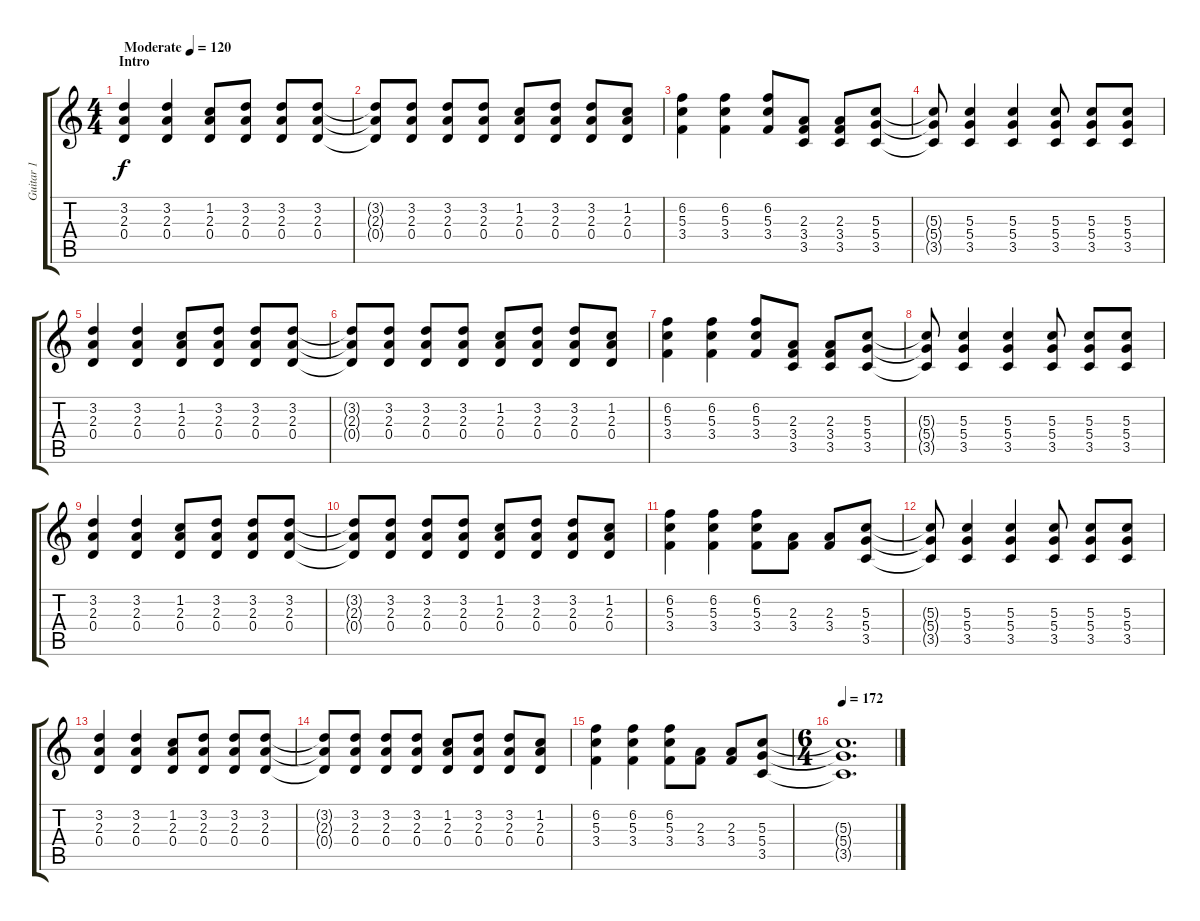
\track ("Guitar 1" "Guitar 1") {instrument distortionguitar}
\staff {score tabs}
\tuning (E4 B3 G3 D3 A2 E2) {hide}
\ts (4 4)
\section ("" "Intro")
\tempo (120 "Moderate")
\clef g2
\ks c
(3.2 2.3 0.4).4{dy f instrument distortionguitar} (3.2 2.3 0.4).4 (1.2 2.3 0.4).8 (3.2 2.3 0.4).8 (3.2 2.3 0.4).8 (3.2 2.3 0.4).8 |
(3.2{t} 2.3{t} 0.4{t}).8 (3.2 2.3 0.4).8 (3.2 2.3 0.4).8 (3.2 2.3 0.4).8 (1.2 2.3 0.4).8 (3.2 2.3 0.4).8 (3.2 2.3 0.4).8 (1.2 2.3 0.4).8 |
(6.2 5.3 3.4).4 (6.2 5.3 3.4).4 (6.2 5.3 3.4).8 (2.3 3.4 3.5).8 (2.3 3.4 3.5).8 (5.3 5.4 3.5).8 |
(5.3{t} 5.4{t} 3.5{t}).8 (5.3 5.4 3.5).4 (5.3 5.4 3.5).4 (5.3 5.4 3.5).8 (5.3 5.4 3.5).8 (5.3 5.4 3.5).8 |
(3.2 2.3 0.4).4 (3.2 2.3 0.4).4 (1.2 2.3 0.4).8 (3.2 2.3 0.4).8 (3.2 2.3 0.4).8 (3.2 2.3 0.4).8 |
(3.2{t} 2.3{t} 0.4{t}).8 (3.2 2.3 0.4).8 (3.2 2.3 0.4).8 (3.2 2.3 0.4).8 (1.2 2.3 0.4).8 (3.2 2.3 0.4).8 (3.2 2.3 0.4).8 (1.2 2.3 0.4).8 |
(6.2 5.3 3.4).4 (6.2 5.3 3.4).4 (6.2 5.3 3.4).8 (2.3 3.4 3.5).8 (2.3 3.4 3.5).8 (5.3 5.4 3.5).8 |
(5.3{t} 5.4{t} 3.5{t}).8 (5.3 5.4 3.5).4 (5.3 5.4 3.5).4 (5.3 5.4 3.5).8 (5.3 5.4 3.5).8 (5.3 5.4 3.5).8 |
(3.2 2.3 0.4).4 (3.2 2.3 0.4).4 (1.2 2.3 0.4).8 (3.2 2.3 0.4).8 (3.2 2.3 0.4).8 (3.2 2.3 0.4).8 |
(3.2{t} 2.3{t} 0.4{t}).8 (3.2 2.3 0.4).8 (3.2 2.3 0.4).8 (3.2 2.3 0.4).8 (1.2 2.3 0.4).8 (3.2 2.3 0.4).8 (3.2 2.3 0.4).8 (1.2 2.3 0.4).8 |
(6.2 5.3 3.4).4 (6.2 5.3 3.4).4 (6.2 5.3 3.4).8 (2.3 3.4).8 (2.3 3.4).8 (5.3 5.4 3.5).8 |
(5.3{t} 5.4{t} 3.5{t}).8 (5.3 5.4 3.5).4 (5.3 5.4 3.5).4 (5.3 5.4 3.5).8 (5.3 5.4 3.5).8 (5.3 5.4 3.5).8 |
(3.2 2.3 0.4).4 (3.2 2.3 0.4).4 (1.2 2.3 0.4).8 (3.2 2.3 0.4).8 (3.2 2.3 0.4).8 (3.2 2.3 0.4).8 |
(3.2{t} 2.3{t} 0.4{t}).8 (3.2 2.3 0.4).8 (3.2 2.3 0.4).8 (3.2 2.3 0.4).8 (1.2 2.3 0.4).8 (3.2 2.3 0.4).8 (3.2 2.3 0.4).8 (1.2 2.3 0.4).8 |
(6.2 5.3 3.4).4 (6.2 5.3 3.4).4 (6.2 5.3 3.4).8 (2.3 3.4).8 (2.3 3.4).8 (5.3 5.4 3.5).8 |
\ts (6 4)
\tempo 172
(5.3{t} 5.4{t} 3.5{t}).1{d}
